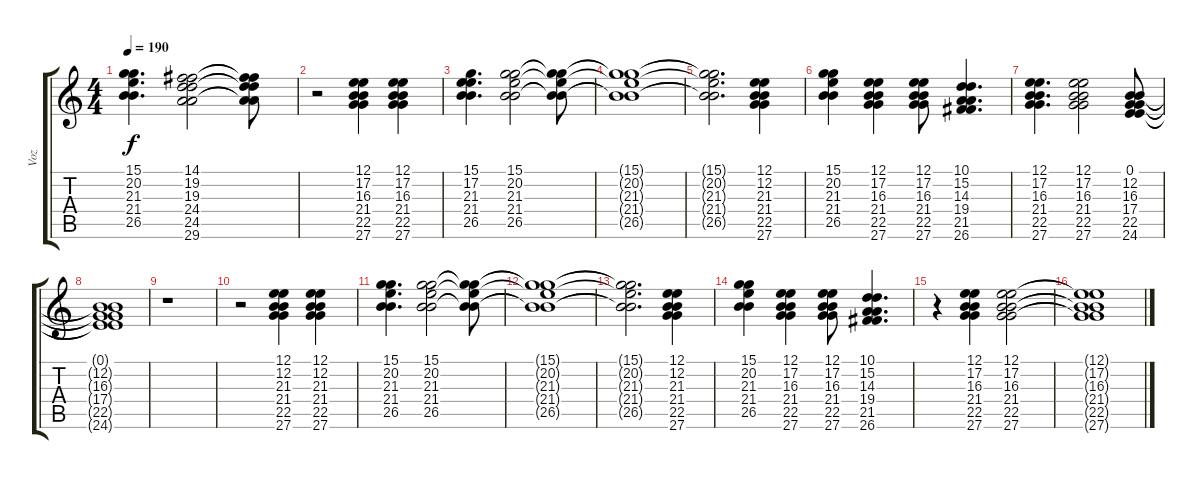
\track ("Voz" "Voz") {instrument tenorsax}
\staff {score tabs}
\tuning (E4 B3 G3 D3 A2 E2) {hide}
\ts (4 4)
\tempo 190
\clef g2
\ks c
(15.1{t} 20.2{t} 21.3{t} 21.4{t} 26.5{t}).4{d dy f} (14.1 19.2 19.3 24.4 24.5 29.6).2 (14.1{t} 19.2{t} 19.3{t} 24.4{t} 24.5{t} 29.6{t}).8 |
r.2 (12.1 17.2 16.3 21.4 22.5 27.6).4 (12.1 17.2 16.3 21.4 22.5 27.6).4 |
(15.1 17.2 21.3 21.4 26.5).4{d} (15.1 20.2 21.3 21.4 26.5).2 (15.1{t} 20.2{t} 21.3{t} 21.4{t} 26.5{t}).8 |
(15.1{t} 20.2{t} 21.3{t} 21.4{t} 26.5{t}).1 |
(15.1{t} 20.2{t} 21.3{t} 21.4{t} 26.5{t}).2{d} (12.1 12.2 21.3 21.4 22.5 27.6).4 |
(15.1 20.2 21.3 21.4 26.5).4 (12.1 17.2 16.3 21.4 22.5 27.6).4 (12.1 17.2 16.3 21.4 22.5 27.6).8 (10.1 15.2 14.3 19.4 21.5 26.6).4{d} |
(12.1 17.2 16.3 21.4 22.5 27.6).4{d} (12.1 17.2 16.3 21.4 22.5 27.6).2 (0.1 12.2 16.3 17.4 22.5 24.6).8 |
(0.1{t} 12.2{t} 16.3{t} 17.4{t} 22.5{t} 24.6{t}).1 |
r.1 |
r.2 (12.1 12.2 21.3 21.4 22.5 27.6).4 (12.1 12.2 21.3 21.4 22.5 27.6).4 |
(15.1 20.2 21.3 21.4 26.5).4{d} (15.1 20.2 21.3 21.4 26.5).2 (15.1{t} 20.2{t} 21.3{t} 21.4{t} 26.5{t}).8 |
(15.1{t} 20.2{t} 21.3{t} 21.4{t} 26.5{t}).1 |
(15.1{t} 20.2{t} 21.3{t} 21.4{t} 26.5{t}).2{d} (12.1 12.2 21.3 21.4 22.5 27.6).4 |
(15.1 20.2 21.3 21.4 26.5).4 (12.1 17.2 16.3 21.4 22.5 27.6).4 (12.1 17.2 16.3 21.4 22.5 27.6).8 (10.1 15.2 14.3 19.4 21.5 26.6).4{d} |
r.4 (12.1 17.2 16.3 21.4 22.5 27.6).4 (12.1 17.2 16.3 21.4 22.5 27.6).2 |
(12.1{t} 17.2{t} 16.3{t} 21.4{t} 22.5{t} 27.6{t}).1
